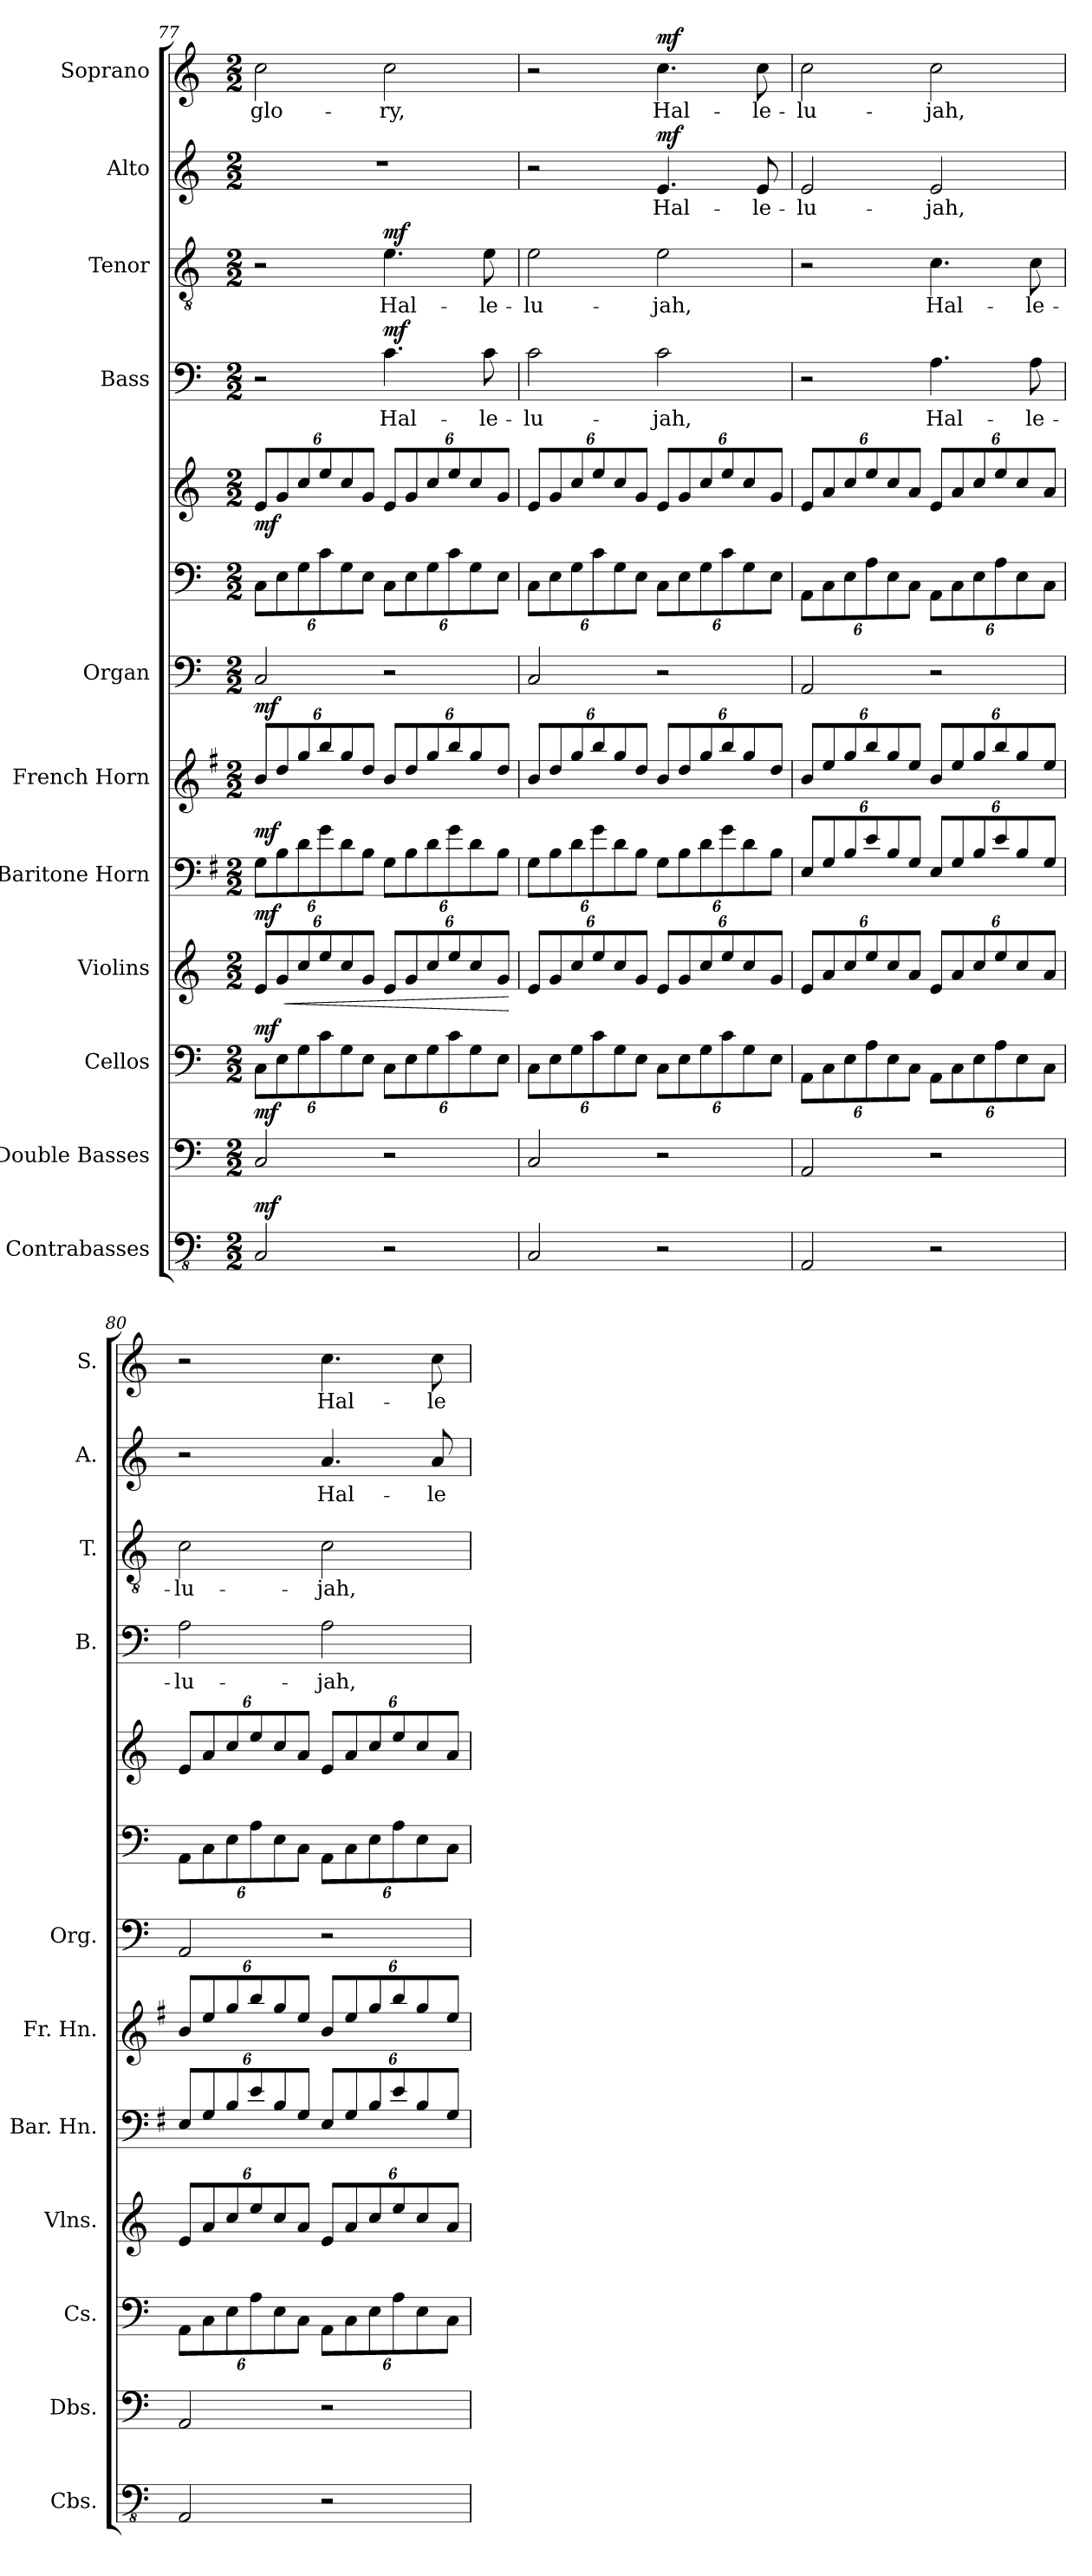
**kern	**dynam	**kern	**dynam	**kern	**dynam	**kern	**dynam	**kern	**dynam	**kern	**dynam	**kern	**kern	**kern	**dynam	**kern	**text	**dynam	**kern	**text	**dynam	**kern	**text	**dynam	**kern	**text	**dynam
*part11	*part11	*part10	*part10	*part9	*part9	*part8	*part8	*part7	*part7	*part6	*part6	*part5	*part5	*part5	*part5	*part4	*part4	*part4	*part3	*part3	*part3	*part2	*part2	*part2	*part1	*part1	*part1
*staff13	*staff13	*staff12	*staff12	*staff11	*staff11	*staff10	*staff10	*staff9	*staff9	*staff8	*staff8	*staff7	*staff6	*staff5	*staff5/6/7	*staff4	*staff4	*staff4	*staff3	*staff3	*staff3	*staff2	*staff2	*staff2	*staff1	*staff1	*staff1
*I"Contrabasses	*	*I"Double Basses	*	*I"Cellos	*	*I"Violins	*	*I"Baritone Horn	*	*I"French Horn	*	*I"Organ	*	*	*	*I"Bass	*	*	*I"Tenor	*	*	*I"Alto	*	*	*I"Soprano	*	*
*I'Cbs.	*	*I'Dbs.	*	*I'Cs.	*	*I'Vlns.	*	*I'Bar. Hn.	*	*I'Fr. Hn.	*	*I'Org.	*	*	*	*I'B.	*	*	*I'T.	*	*	*I'A.	*	*	*I'S.	*	*
!!LO:PB:g=z
*clefFv4	*	*clefF4	*	*clefF4	*	*clefG2	*	*clefF4	*	*clefG2	*	*clefF4	*clefF4	*clefG2	*	*clefF4	*	*	*clefGv2	*	*	*clefG2	*	*	*clefG2	*	*
*	*	*	*	*	*	*	*	*ITrd4c7	*	*ITrd4c7	*	*	*	*	*	*	*	*	*	*	*	*	*	*	*	*	*
*k[]	*	*k[]	*	*k[]	*	*k[]	*	*k[]	*	*k[]	*	*k[]	*k[]	*k[]	*	*k[]	*	*	*k[]	*	*	*k[]	*	*	*k[]	*	*
*C:	*	*C:	*	*C:	*	*C:	*	*C:	*	*C:	*	*C:	*C:	*C:	*	*C:	*	*	*C:	*	*	*C:	*	*	*C:	*	*
*M2/2	*	*M2/2	*	*M2/2	*	*M2/2	*	*M2/2	*	*M2/2	*	*M2/2	*M2/2	*M2/2	*	*M2/2	*	*	*M2/2	*	*	*M2/2	*	*	*M2/2	*	*
*	*	*	*	*Xbrackettup	*	*Xbrackettup	*	*	*	*	*	*	*	*	*	*	*	*	*	*	*	*	*	*	*	*	*
=77	=77	=77	=77	=77	=77	=77	=77	=77	=77	=77	=77	=77	=77	=77	=77	=77	=77	=77	=77	=77	=77	=77	=77	=77	=77	=77	=77
!	!	!	!	!	!	!	!LO:HP:b	!	!	!	!	!	!	!	!	!	!	!	!	!	!	!	!	!	!	!	!
*	*	*	*	*	*	*	*	*Xbrackettup	*	*Xbrackettup	*	*	*Xbrackettup	*Xbrackettup	*	*	*	*	*	*	*	*	*	*	*	*	*
!	!LO:DY:a	!	!LO:DY:a	!	!LO:DY:a	!	!LO:DY:n=1:a	!	!LO:DY:a	!	!LO:DY:a	!	!	!	!LO:DY:b	!	!	!	!	!	!	!	!	!	!	!	!
2CC/	mf	2C/	mf	12C\L	mf	12e/L	< mf	12C\L	mf	12e/L	mf	2C/	12C\L	12e/L	mf	2r	.	.	2r	.	.	1r	.	.	2cc\	glo-	.
.	.	.	.	12E\	.	12g/	.	12E\	.	12g/	.	.	12E\	12g/	.	.	.	.	.	.	.	.	.	.	.	.	.
.	.	.	.	12G\	.	12cc/	.	12G\	.	12cc/	.	.	12G\	12cc/	.	.	.	.	.	.	.	.	.	.	.	.	.
.	.	.	.	12c\	.	12ee/	.	12c\	.	12ee/	.	.	12c\	12ee/	.	.	.	.	.	.	.	.	.	.	.	.	.
.	.	.	.	12G\	.	12cc/	.	12G\	.	12cc/	.	.	12G\	12cc/	.	.	.	.	.	.	.	.	.	.	.	.	.
.	.	.	.	12E\J	.	12g/J	.	12E\J	.	12g/J	.	.	12E\J	12g/J	.	.	.	.	.	.	.	.	.	.	.	.	.
!	!	!	!	!	!	!	!	!	!	!	!	!	!	!	!	!	!	!LO:DY:a	!	!	!LO:DY:a	!	!	!	!	!	!
2r	.	2r	.	12C\L	.	12e/L	.	12C\L	.	12e/L	.	2r	12C\L	12e/L	.	4.c\	Hal-	mf	4.e\	Hal-	mf	.	.	.	2cc\	-ry,	.
.	.	.	.	12E\	.	12g/	.	12E\	.	12g/	.	.	12E\	12g/	.	.	.	.	.	.	.	.	.	.	.	.	.
.	.	.	.	12G\	.	12cc/	.	12G\	.	12cc/	.	.	12G\	12cc/	.	.	.	.	.	.	.	.	.	.	.	.	.
.	.	.	.	12c\	.	12ee/	.	12c\	.	12ee/	.	.	12c\	12ee/	.	.	.	.	.	.	.	.	.	.	.	.	.
.	.	.	.	12G\	.	12cc/	.	12G\	.	12cc/	.	.	12G\	12cc/	.	.	.	.	.	.	.	.	.	.	.	.	.
.	.	.	.	.	.	.	.	.	.	.	.	.	.	.	.	8c\	-le-	.	8e\	-le-	.	.	.	.	.	.	.
.	.	.	.	12E\J	.	12g/J	.	12E\J	.	12g/J	.	.	12E\J	12g/J	.	.	.	.	.	.	.	.	.	.	.	.	.
.	.	.	.	.	.	.	[	.	.	.	.	.	.	.	.	.	.	.	.	.	.	.	.	.	.	.	.
=78	=78	=78	=78	=78	=78	=78	=78	=78	=78	=78	=78	=78	=78	=78	=78	=78	=78	=78	=78	=78	=78	=78	=78	=78	=78	=78	=78
2CC/	.	2C/	.	12C\L	.	12e/L	.	12C\L	.	12e/L	.	2C/	12C\L	12e/L	.	2c\	-lu-	.	2e\	-lu-	.	2r	.	.	2r	.	.
.	.	.	.	12E\	.	12g/	.	12E\	.	12g/	.	.	12E\	12g/	.	.	.	.	.	.	.	.	.	.	.	.	.
.	.	.	.	12G\	.	12cc/	.	12G\	.	12cc/	.	.	12G\	12cc/	.	.	.	.	.	.	.	.	.	.	.	.	.
.	.	.	.	12c\	.	12ee/	.	12c\	.	12ee/	.	.	12c\	12ee/	.	.	.	.	.	.	.	.	.	.	.	.	.
.	.	.	.	12G\	.	12cc/	.	12G\	.	12cc/	.	.	12G\	12cc/	.	.	.	.	.	.	.	.	.	.	.	.	.
.	.	.	.	12E\J	.	12g/J	.	12E\J	.	12g/J	.	.	12E\J	12g/J	.	.	.	.	.	.	.	.	.	.	.	.	.
!	!	!	!	!	!	!	!	!	!	!	!	!	!	!	!	!	!	!	!	!	!	!	!	!LO:DY:a	!	!	!LO:DY:a
2r	.	2r	.	12C\L	.	12e/L	.	12C\L	.	12e/L	.	2r	12C\L	12e/L	.	2c\	-jah,	.	2e\	-jah,	.	4.e/	Hal-	mf	4.cc\	Hal-	mf
.	.	.	.	12E\	.	12g/	.	12E\	.	12g/	.	.	12E\	12g/	.	.	.	.	.	.	.	.	.	.	.	.	.
.	.	.	.	12G\	.	12cc/	.	12G\	.	12cc/	.	.	12G\	12cc/	.	.	.	.	.	.	.	.	.	.	.	.	.
.	.	.	.	12c\	.	12ee/	.	12c\	.	12ee/	.	.	12c\	12ee/	.	.	.	.	.	.	.	.	.	.	.	.	.
.	.	.	.	12G\	.	12cc/	.	12G\	.	12cc/	.	.	12G\	12cc/	.	.	.	.	.	.	.	.	.	.	.	.	.
.	.	.	.	.	.	.	.	.	.	.	.	.	.	.	.	.	.	.	.	.	.	8e/	-le-	.	8cc\	-le-	.
.	.	.	.	12E\J	.	12g/J	.	12E\J	.	12g/J	.	.	12E\J	12g/J	.	.	.	.	.	.	.	.	.	.	.	.	.
=79	=79	=79	=79	=79	=79	=79	=79	=79	=79	=79	=79	=79	=79	=79	=79	=79	=79	=79	=79	=79	=79	=79	=79	=79	=79	=79	=79
2AAA/	.	2AA/	.	12AA\L	.	12e/L	.	12AA/L	.	12e/L	.	2AA/	12AA\L	12e/L	.	2r	.	.	2r	.	.	2e/	-lu-	.	2cc\	-lu-	.
.	.	.	.	12C\	.	12a/	.	12C/	.	12a/	.	.	12C\	12a/	.	.	.	.	.	.	.	.	.	.	.	.	.
.	.	.	.	12E\	.	12cc/	.	12E/	.	12cc/	.	.	12E\	12cc/	.	.	.	.	.	.	.	.	.	.	.	.	.
.	.	.	.	12A\	.	12ee/	.	12A/	.	12ee/	.	.	12A\	12ee/	.	.	.	.	.	.	.	.	.	.	.	.	.
.	.	.	.	12E\	.	12cc/	.	12E/	.	12cc/	.	.	12E\	12cc/	.	.	.	.	.	.	.	.	.	.	.	.	.
.	.	.	.	12C\J	.	12a/J	.	12C/J	.	12a/J	.	.	12C\J	12a/J	.	.	.	.	.	.	.	.	.	.	.	.	.
2r	.	2r	.	12AA\L	.	12e/L	.	12AA/L	.	12e/L	.	2r	12AA\L	12e/L	.	4.A\	Hal-	.	4.c\	Hal-	.	2e/	-jah,	.	2cc\	-jah,	.
.	.	.	.	12C\	.	12a/	.	12C/	.	12a/	.	.	12C\	12a/	.	.	.	.	.	.	.	.	.	.	.	.	.
.	.	.	.	12E\	.	12cc/	.	12E/	.	12cc/	.	.	12E\	12cc/	.	.	.	.	.	.	.	.	.	.	.	.	.
.	.	.	.	12A\	.	12ee/	.	12A/	.	12ee/	.	.	12A\	12ee/	.	.	.	.	.	.	.	.	.	.	.	.	.
.	.	.	.	12E\	.	12cc/	.	12E/	.	12cc/	.	.	12E\	12cc/	.	.	.	.	.	.	.	.	.	.	.	.	.
.	.	.	.	.	.	.	.	.	.	.	.	.	.	.	.	8A\	-le-	.	8c\	-le-	.	.	.	.	.	.	.
.	.	.	.	12C\J	.	12a/J	.	12C/J	.	12a/J	.	.	12C\J	12a/J	.	.	.	.	.	.	.	.	.	.	.	.	.
=80	=80	=80	=80	=80	=80	=80	=80	=80	=80	=80	=80	=80	=80	=80	=80	=80	=80	=80	=80	=80	=80	=80	=80	=80	=80	=80	=80
2AAA/	.	2AA/	.	12AA\L	.	12e/L	.	12AA/L	.	12e/L	.	2AA/	12AA\L	12e/L	.	2A\	-lu-	.	2c\	-lu-	.	2r	.	.	2r	.	.
.	.	.	.	12C\	.	12a/	.	12C/	.	12a/	.	.	12C\	12a/	.	.	.	.	.	.	.	.	.	.	.	.	.
.	.	.	.	12E\	.	12cc/	.	12E/	.	12cc/	.	.	12E\	12cc/	.	.	.	.	.	.	.	.	.	.	.	.	.
.	.	.	.	12A\	.	12ee/	.	12A/	.	12ee/	.	.	12A\	12ee/	.	.	.	.	.	.	.	.	.	.	.	.	.
.	.	.	.	12E\	.	12cc/	.	12E/	.	12cc/	.	.	12E\	12cc/	.	.	.	.	.	.	.	.	.	.	.	.	.
.	.	.	.	12C\J	.	12a/J	.	12C/J	.	12a/J	.	.	12C\J	12a/J	.	.	.	.	.	.	.	.	.	.	.	.	.
2r	.	2r	.	12AA\L	.	12e/L	.	12AA/L	.	12e/L	.	2r	12AA\L	12e/L	.	2A\	-jah,	.	2c\	-jah,	.	4.a/	Hal-	.	4.cc\	Hal-	.
.	.	.	.	12C\	.	12a/	.	12C/	.	12a/	.	.	12C\	12a/	.	.	.	.	.	.	.	.	.	.	.	.	.
.	.	.	.	12E\	.	12cc/	.	12E/	.	12cc/	.	.	12E\	12cc/	.	.	.	.	.	.	.	.	.	.	.	.	.
.	.	.	.	12A\	.	12ee/	.	12A/	.	12ee/	.	.	12A\	12ee/	.	.	.	.	.	.	.	.	.	.	.	.	.
.	.	.	.	12E\	.	12cc/	.	12E/	.	12cc/	.	.	12E\	12cc/	.	.	.	.	.	.	.	.	.	.	.	.	.
.	.	.	.	.	.	.	.	.	.	.	.	.	.	.	.	.	.	.	.	.	.	8a/	-le-	.	8cc\	-le-	.
.	.	.	.	12C\J	.	12a/J	.	12C/J	.	12a/J	.	.	12C\J	12a/J	.	.	.	.	.	.	.	.	.	.	.	.	.
=	=	=	=	=	=	=	=	=	=	=	=	=	=	=	=	=	=	=	=	=	=	=	=	=	=	=	=
*-	*-	*-	*-	*-	*-	*-	*-	*-	*-	*-	*-	*-	*-	*-	*-	*-	*-	*-	*-	*-	*-	*-	*-	*-	*-	*-	*-
